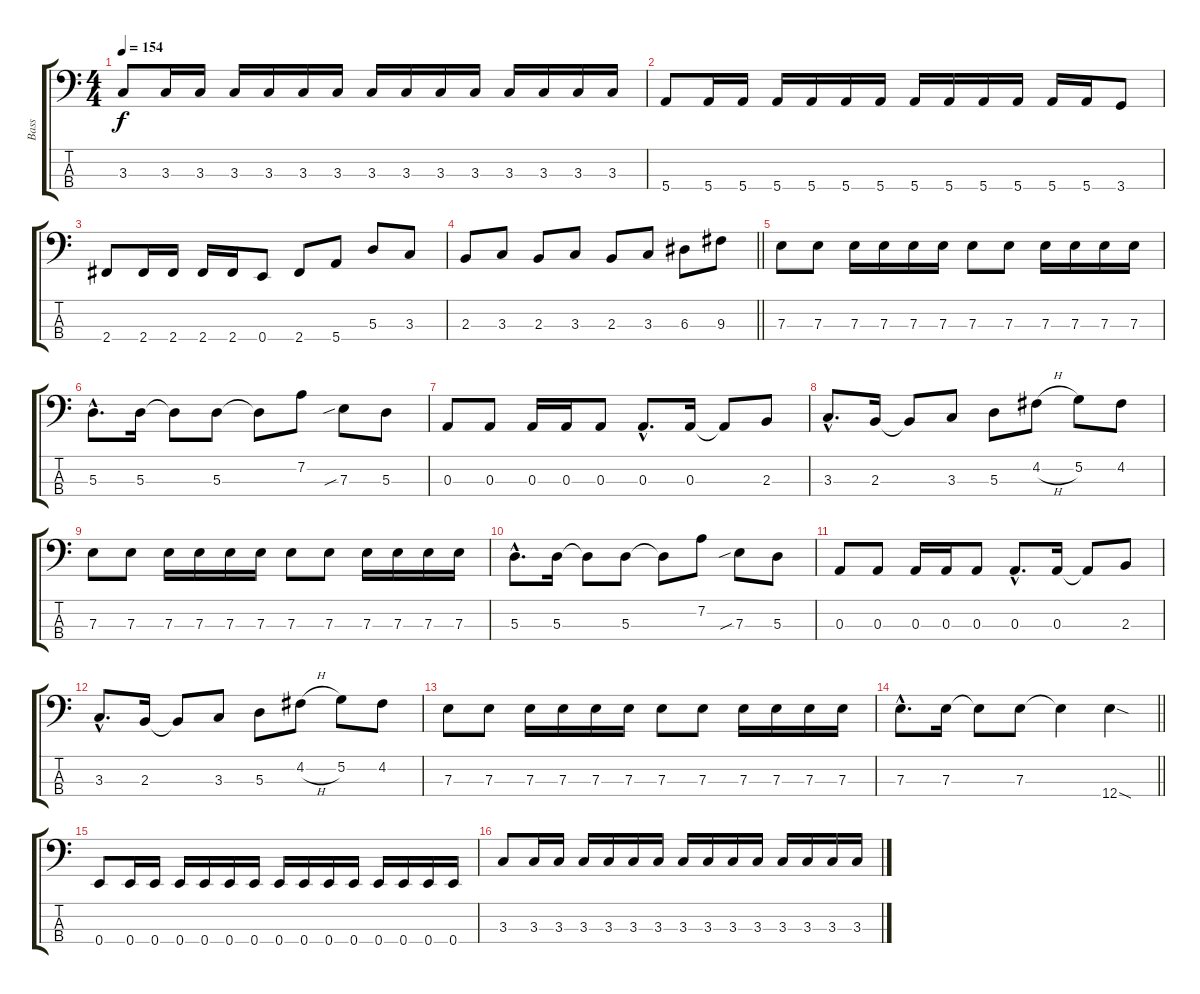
\track ("Bass" "Bass") {instrument electricbasspick}
\staff {score tabs}
\tuning (G2 D2 A1 E1) {hide}
\ts (4 4)
\tempo 154
\clef f4
\ks c
3.3.8{dy f} 3.3.16 3.3.16 3.3.16 3.3.16 3.3.16 3.3.16 3.3.16 3.3.16 3.3.16 3.3.16 3.3.16 3.3.16 3.3.16 3.3.16 |
5.4.8 5.4.16 5.4.16 5.4.16 5.4.16 5.4.16 5.4.16 5.4.16 5.4.16 5.4.16 5.4.16 5.4.16 5.4.16 3.4.8 |
2.4.8 2.4.16 2.4.16 2.4.16 2.4.16 0.4.8 2.4.8 5.4.8 5.3.8 3.3.8 |
\barLineRight lightlight
2.3.8 3.3.8 2.3.8 3.3.8 2.3.8 3.3.8 6.3.8 9.3.8 |
7.3.8 7.3.8 7.3.16 7.3.16 7.3.16 7.3.16 7.3.8 7.3.8 7.3.16 7.3.16 7.3.16 7.3.16 |
5.3{hac}.8{d} 5.3.16 5.3{t}.8 5.3.8 5.3{t}.8 7.2.8 7.3{sib}.8 5.3.8 |
0.3.8 0.3.8 0.3.16 0.3.16 0.3.8 0.3{hac}.8{d} 0.3.16 0.3{t}.8 2.3.8 |
3.3{hac}.8{d} 2.3.16 2.3{t}.8 3.3.8 5.3.8 4.2{h}.8 5.2.8 4.2.8 |
7.3.8 7.3.8 7.3.16 7.3.16 7.3.16 7.3.16 7.3.8 7.3.8 7.3.16 7.3.16 7.3.16 7.3.16 |
5.3{hac}.8{d} 5.3.16 5.3{t}.8 5.3.8 5.3{t}.8 7.2.8 7.3{sib}.8 5.3.8 |
0.3.8 0.3.8 0.3.16 0.3.16 0.3.8 0.3{hac}.8{d} 0.3.16 0.3{t}.8 2.3.8 |
3.3{hac}.8{d} 2.3.16 2.3{t}.8 3.3.8 5.3.8 4.2{h}.8 5.2.8 4.2.8 |
7.3.8 7.3.8 7.3.16 7.3.16 7.3.16 7.3.16 7.3.8 7.3.8 7.3.16 7.3.16 7.3.16 7.3.16 |
\barLineRight lightlight
7.3{hac}.8{d} 7.3.16 7.3{t}.8 7.3.8 7.3{t}.4 12.4{sod}.4 |
0.4.8 0.4.16 0.4.16 0.4.16 0.4.16 0.4.16 0.4.16 0.4.16 0.4.16 0.4.16 0.4.16 0.4.16 0.4.16 0.4.16 0.4.16 |
3.3.8 3.3.16 3.3.16 3.3.16 3.3.16 3.3.16 3.3.16 3.3.16 3.3.16 3.3.16 3.3.16 3.3.16 3.3.16 3.3.16 3.3.16
